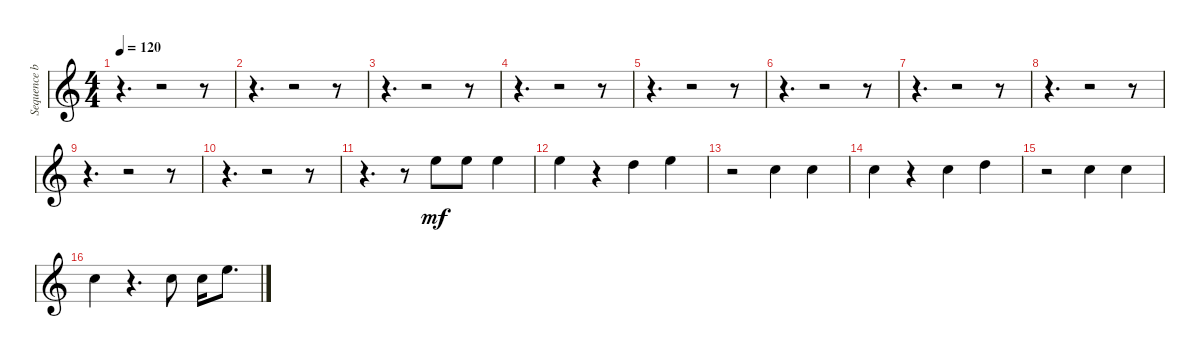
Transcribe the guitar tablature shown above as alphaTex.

\track ("Sequence by Geoffrey Carter 26th Januar" "Sequence b") {instrument pad2warm}
\staff {score}
\tuning (E4 B3 G3 D3 A2 E2 B1) {hide}
\ts (4 4)
\tempo 120
\clef g2
\ks c
r.4{d dy mf} r.2 r.8 |
r.4{d} r.2 r.8 |
r.4{d} r.2 r.8 |
r.4{d} r.2 r.8 |
r.4{d} r.2 r.8 |
r.4{d} r.2 r.8 |
r.4{d} r.2 r.8 |
r.4{d} r.2 r.8 |
r.4{d} r.2 r.8 |
r.4{d} r.2 r.8 |
r.4{d} r.8 12.1.8 12.1.8 12.1.4 |
12.1.4 r.4 10.1.4 12.1.4 |
r.2 8.1.4 8.1.4 |
8.1.4 r.4 8.1.4 10.1.4 |
r.2 8.1.4 8.1.4 |
8.1.4 r.4{d} 8.1.8 8.1.16 12.1.8{d}
